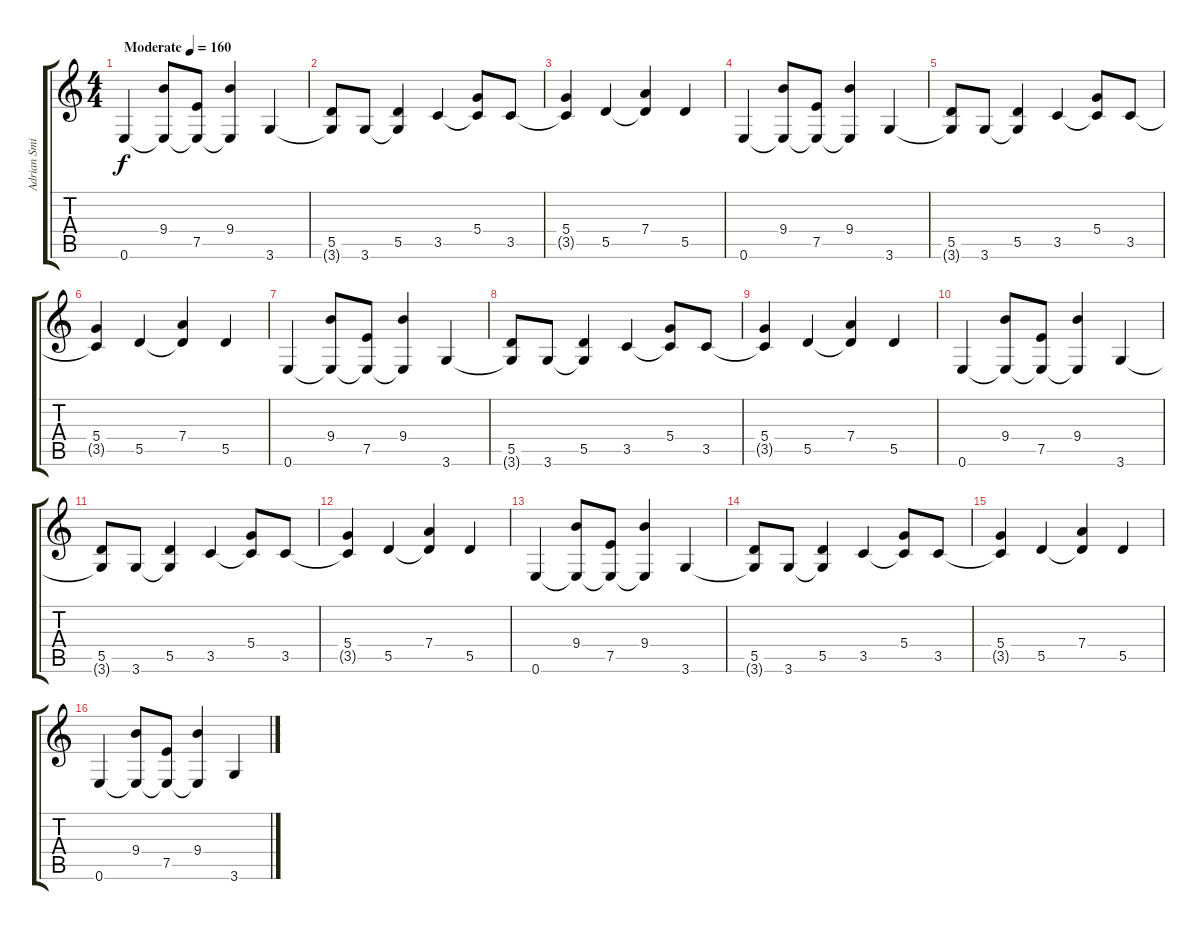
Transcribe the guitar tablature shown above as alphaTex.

\track ("Adrian Smith" "Adrian Smi") {instrument electricguitarjazz}
\staff {score tabs}
\tuning (E4 B3 G3 D3 A2 E2) {hide}
\ts (4 4)
\tempo (160 "Moderate")
\clef g2
\ks c
0.6.4{dy f instrument electricguitarjazz} (9.4 0.6{t}).8 (7.5 0.6{t}).8 (9.4 0.6{t}).4 3.6.4 |
(5.5 3.6{t}).8 3.6.8 (5.5 3.6{t}).4 3.5.4 (5.4 3.5{t}).8 3.5.8 |
(5.4 3.5{t}).4 5.5.4 (7.4 5.5{t}).4 5.5.4 |
0.6.4 (9.4 0.6{t}).8 (7.5 0.6{t}).8 (9.4 0.6{t}).4 3.6.4 |
(5.5 3.6{t}).8 3.6.8 (5.5 3.6{t}).4 3.5.4 (5.4 3.5{t}).8 3.5.8 |
(5.4 3.5{t}).4 5.5.4 (7.4 5.5{t}).4 5.5.4 |
0.6.4 (9.4 0.6{t}).8 (7.5 0.6{t}).8 (9.4 0.6{t}).4 3.6.4 |
(5.5 3.6{t}).8 3.6.8 (5.5 3.6{t}).4 3.5.4 (5.4 3.5{t}).8 3.5.8 |
(5.4 3.5{t}).4 5.5.4 (7.4 5.5{t}).4 5.5.4 |
0.6.4 (9.4 0.6{t}).8 (7.5 0.6{t}).8 (9.4 0.6{t}).4 3.6.4 |
(5.5 3.6{t}).8 3.6.8 (5.5 3.6{t}).4 3.5.4 (5.4 3.5{t}).8 3.5.8 |
(5.4 3.5{t}).4 5.5.4 (7.4 5.5{t}).4 5.5.4 |
0.6.4 (9.4 0.6{t}).8 (7.5 0.6{t}).8 (9.4 0.6{t}).4 3.6.4 |
(5.5 3.6{t}).8 3.6.8 (5.5 3.6{t}).4 3.5.4 (5.4 3.5{t}).8 3.5.8 |
(5.4 3.5{t}).4 5.5.4 (7.4 5.5{t}).4 5.5.4 |
0.6.4 (9.4 0.6{t}).8 (7.5 0.6{t}).8 (9.4 0.6{t}).4 3.6.4
